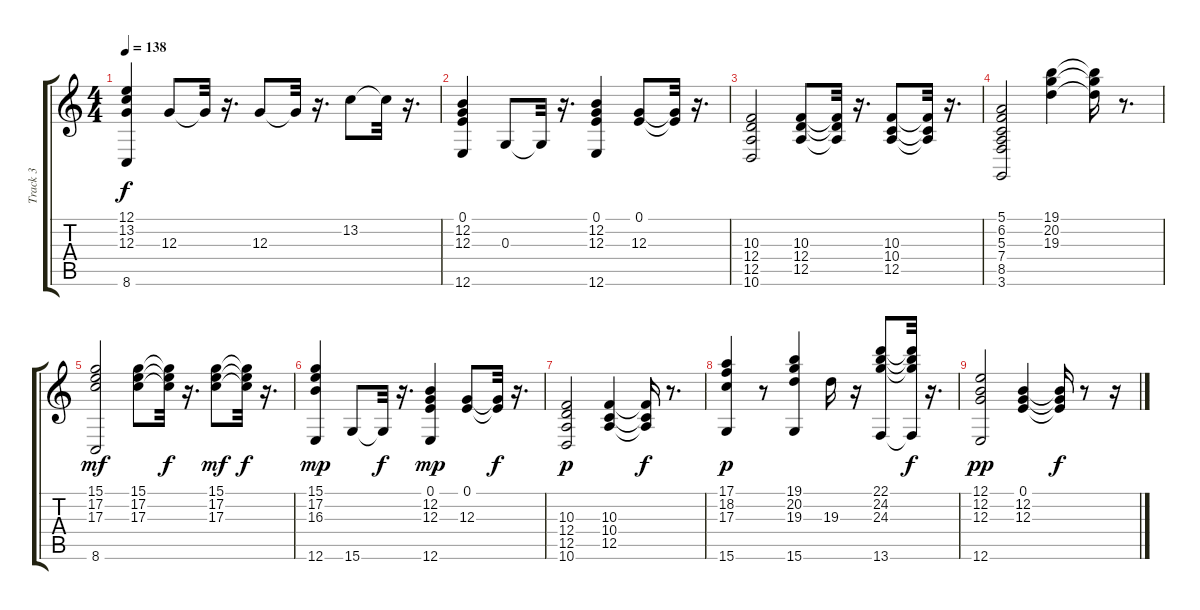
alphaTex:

\track ("Track 3" "Track 3") {instrument acousticgrandpiano}
\staff {score tabs}
\tuning (E4 B3 G3 D3 A2 E2) {hide}
\ts (4 4)
\tempo 138
\clef g2
\ks c
(12.1 13.2 12.3 8.6).4{dy f} 12.3.8 12.3{t}.32 r.16{d} 12.3.8 12.3{t}.32 r.16{d} 13.2.8 13.2{t}.32 r.16{d} |
(0.1 12.2 12.3 12.6).4 0.3.8 0.3{t}.32 r.16{d} (0.1 12.2 12.3 12.6).4 (0.1 12.3).8 (0.1{t} 12.3{t}).32 r.16{d} |
(10.3 12.4 12.5 10.6).2 (10.3 12.4 12.5).8 (10.3{t} 12.4{t} 12.5{t}).32 r.16{d} (10.3 10.4 12.5).8 (10.3{t} 10.4{t} 12.5{t}).32 r.16{d} |
(5.1 6.2 5.3 7.4 8.5 3.6).2 (19.1 20.2 19.3).4 (19.1{t} 20.2{t} 19.3{t}).16 r.8{d} |
(15.1 17.2 17.3 8.6).2{dy mf} (15.1 17.2 17.3).8 (15.1{t} 17.2{t} 17.3{t}).32{dy f} r.16{d} (15.1 17.2 17.3).8{dy mf} (15.1{t} 17.2{t} 17.3{t}).32{dy f} r.16{d} |
(15.1 17.2 16.3 12.6).4{dy mp} 15.6.8 15.6{t}.32{dy f} r.16{d} (0.1 12.2 12.3 12.6).4{dy mp} (0.1 12.3).8 (0.1{t} 12.3{t}).32{dy f} r.16{d} |
(10.3 12.4 12.5 10.6).2{dy p} (10.3 10.4 12.5).4 (10.3{t} 10.4{t} 12.5{t}).16{dy f} r.8{d} |
(17.1 18.2 17.3 15.6).4{dy p} r.8 (19.1 20.2 19.3 15.6).4 19.3.16 r.16 (22.1 24.2 24.3 13.6).8 (22.1{t} 24.2{t} 24.3{t} 13.6{t}).32{dy f} r.16{d} |
(12.1 12.2 12.3 12.6).2{dy pp} (0.1 12.2 12.3).4 (0.1{t} 12.2{t} 12.3{t}).16{dy f} r.8 r.16
